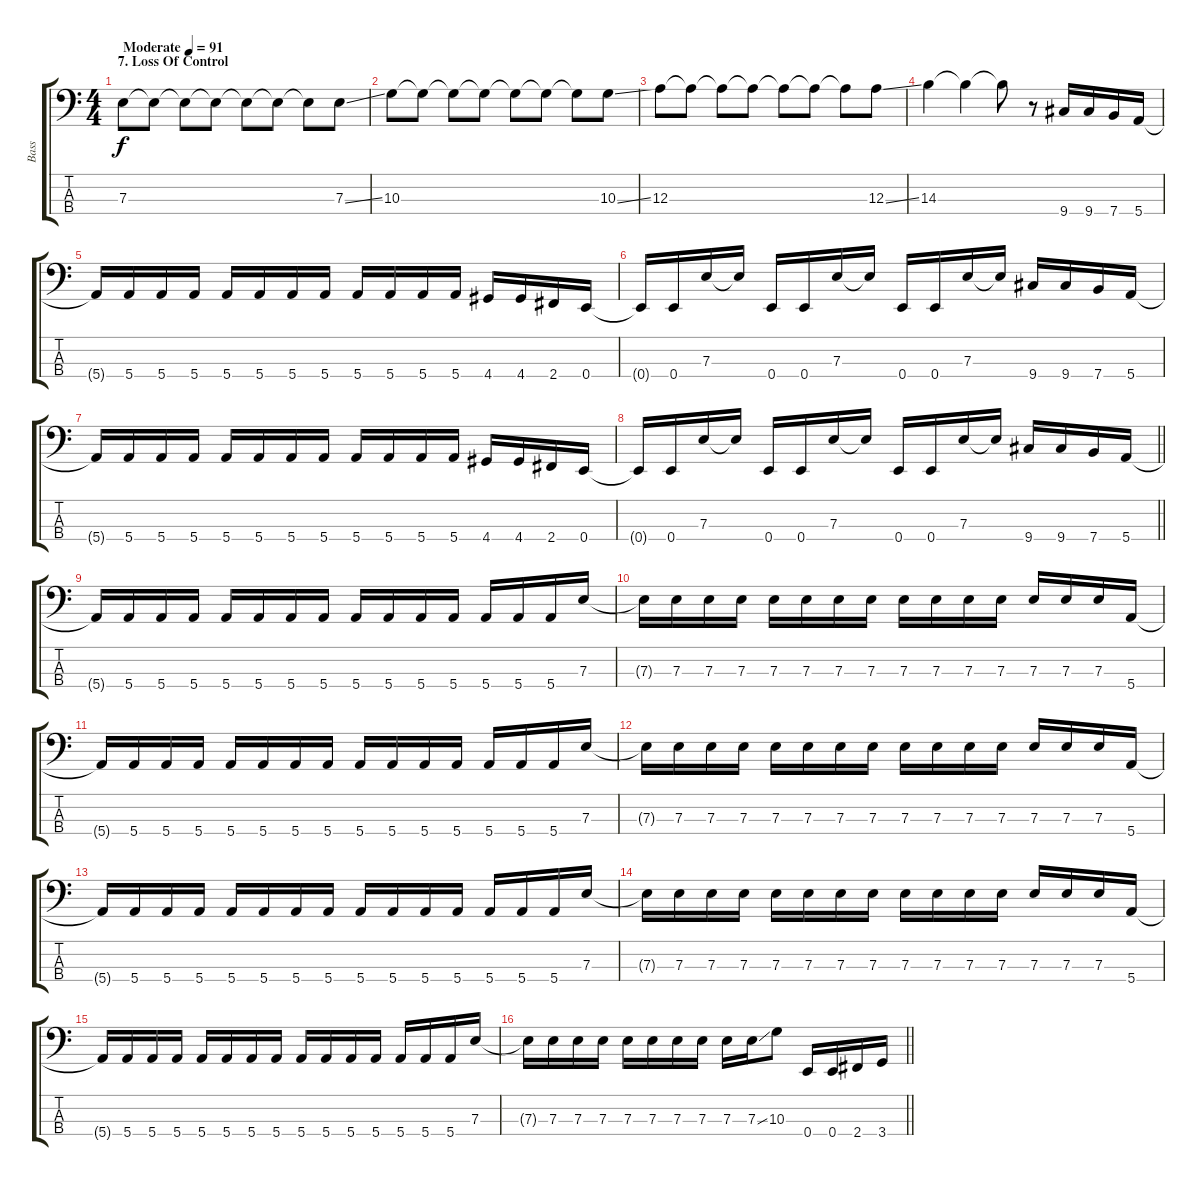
\track ("Bass" "Bass") {instrument electricbasspick}
\staff {score tabs}
\tuning (G2 D2 A1 E1) {hide}
\ts (4 4)
\section ("" "7. Loss Of Control")
\tempo (91 "Moderate")
\clef f4
\ks c
7.3.8{dy f instrument electricbasspick} 7.3{t}.8 7.3{t}.8 7.3{t}.8 7.3{t}.8 7.3{t}.8 7.3{t}.8 7.3{ss}.8 |
10.3.8 10.3{t}.8 10.3{t}.8 10.3{t}.8 10.3{t}.8 10.3{t}.8 10.3{t}.8 10.3{ss}.8 |
12.3.8 12.3{t}.8 12.3{t}.8 12.3{t}.8 12.3{t}.8 12.3{t}.8 12.3{t}.8 12.3{ss}.8 |
14.3.4 14.3{t}.4 14.3{t}.8 r.8 9.4.16 9.4.16 7.4.16 5.4.16 |
5.4{t}.16 5.4.16 5.4.16 5.4.16 5.4.16 5.4.16 5.4.16 5.4.16 5.4.16 5.4.16 5.4.16 5.4.16 4.4.16 4.4.16 2.4.16 0.4.16 |
0.4{t}.16 0.4.16 7.3.16 7.3{t}.16 0.4.16 0.4.16 7.3.16 7.3{t}.16 0.4.16 0.4.16 7.3.16 7.3{t}.16 9.4.16 9.4.16 7.4.16 5.4.16 |
5.4{t}.16 5.4.16 5.4.16 5.4.16 5.4.16 5.4.16 5.4.16 5.4.16 5.4.16 5.4.16 5.4.16 5.4.16 4.4.16 4.4.16 2.4.16 0.4.16 |
\barLineRight lightlight
0.4{t}.16 0.4.16 7.3.16 7.3{t}.16 0.4.16 0.4.16 7.3.16 7.3{t}.16 0.4.16 0.4.16 7.3.16 7.3{t}.16 9.4.16 9.4.16 7.4.16 5.4.16 |
5.4{t}.16 5.4.16 5.4.16 5.4.16 5.4.16 5.4.16 5.4.16 5.4.16 5.4.16 5.4.16 5.4.16 5.4.16 5.4.16 5.4.16 5.4.16 7.3.16 |
7.3{t}.16 7.3.16 7.3.16 7.3.16 7.3.16 7.3.16 7.3.16 7.3.16 7.3.16 7.3.16 7.3.16 7.3.16 7.3.16 7.3.16 7.3.16 5.4.16 |
5.4{t}.16 5.4.16 5.4.16 5.4.16 5.4.16 5.4.16 5.4.16 5.4.16 5.4.16 5.4.16 5.4.16 5.4.16 5.4.16 5.4.16 5.4.16 7.3.16 |
7.3{t}.16 7.3.16 7.3.16 7.3.16 7.3.16 7.3.16 7.3.16 7.3.16 7.3.16 7.3.16 7.3.16 7.3.16 7.3.16 7.3.16 7.3.16 5.4.16 |
5.4{t}.16 5.4.16 5.4.16 5.4.16 5.4.16 5.4.16 5.4.16 5.4.16 5.4.16 5.4.16 5.4.16 5.4.16 5.4.16 5.4.16 5.4.16 7.3.16 |
7.3{t}.16 7.3.16 7.3.16 7.3.16 7.3.16 7.3.16 7.3.16 7.3.16 7.3.16 7.3.16 7.3.16 7.3.16 7.3.16 7.3.16 7.3.16 5.4.16 |
5.4{t}.16 5.4.16 5.4.16 5.4.16 5.4.16 5.4.16 5.4.16 5.4.16 5.4.16 5.4.16 5.4.16 5.4.16 5.4.16 5.4.16 5.4.16 7.3.16 |
\barLineRight lightlight
7.3{t}.16 7.3.16 7.3.16 7.3.16 7.3.16 7.3.16 7.3.16 7.3.16 7.3.16 7.3{ss}.16 10.3.8 0.4.16 0.4.16 2.4.16 3.4.16
